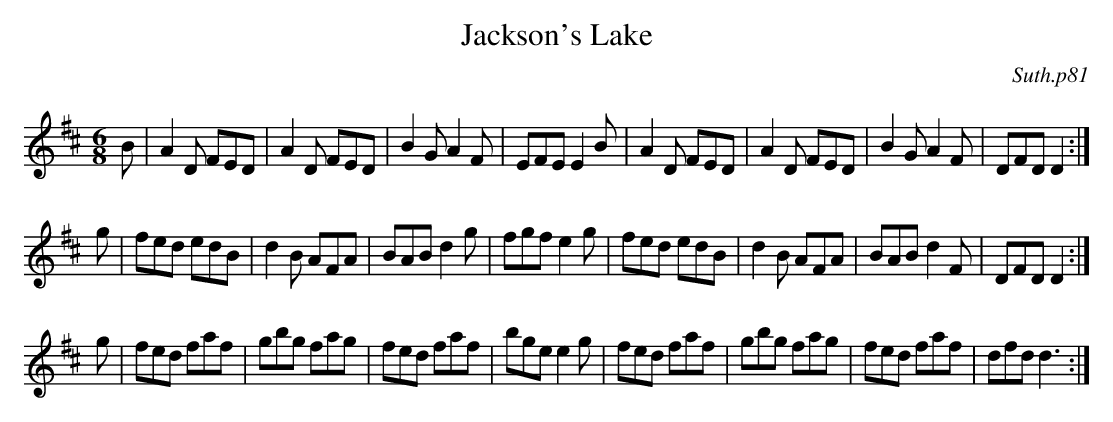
X:1
T:Jackson's Lake
C:Suth.p81
M:6/8
L:1/8
K:D
B|A2D FED|A2D FED|B2GA2F|EFEE2B|A2D FED|A2D FED|B2GA2F|DFDD2:|
g|fed edB|d2B AFA|BABd2g|fgfe2g|fed edB|d2B AFA|BABd2F|DFDD2:|
g|fed faf|gbg fag|fed faf|bgee2g|fed faf|gbg fag|fed faf|dfdd3:|
